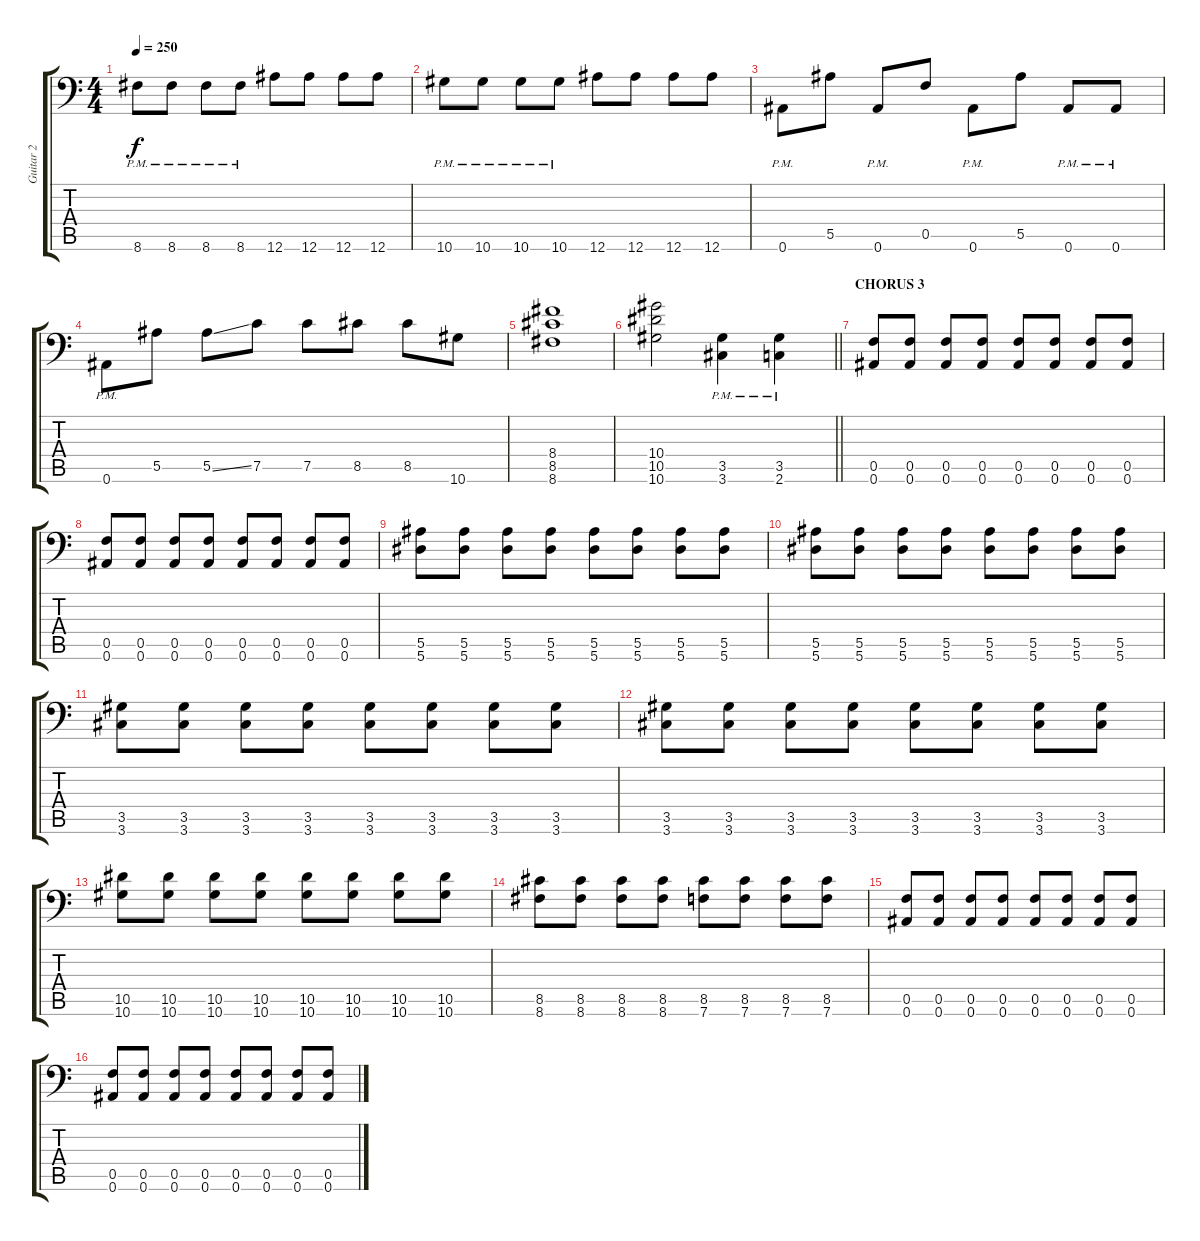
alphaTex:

\track ("Guitar 2" "Guitar 2") {instrument distortionguitar}
\staff {score tabs}
\tuning (C4 G3 Eb3 Bb2 F2 Bb1) {hide}
\ts (4 4)
\tempo 250
\clef f4
\ks c
8.6{pm}.8{dy f} 8.6{pm}.8 8.6{pm}.8 8.6{pm}.8 12.6.8 12.6.8 12.6.8 12.6.8 |
10.6{pm}.8 10.6{pm}.8 10.6{pm}.8 10.6{pm}.8 12.6.8 12.6.8 12.6.8 12.6.8 |
0.6{pm}.8 5.5.8 0.6{pm}.8 0.5.8 0.6{pm}.8 5.5.8 0.6{pm}.8 0.6{pm}.8 |
0.6{pm}.8 5.5.8 5.5{ss}.8 7.5.8 7.5.8 8.5.8 8.5.8 10.6.8 |
(8.4 8.5 8.6).1 |
\barLineRight lightlight
(10.4 10.5 10.6).2 (3.5{pm} 3.6{pm}).4 (3.5{pm} 2.6{pm}).4 |
\section ("" "CHORUS 3")
(0.5 0.6).8 (0.5 0.6).8 (0.5 0.6).8 (0.5 0.6).8 (0.5 0.6).8 (0.5 0.6).8 (0.5 0.6).8 (0.5 0.6).8 |
(0.5 0.6).8 (0.5 0.6).8 (0.5 0.6).8 (0.5 0.6).8 (0.5 0.6).8 (0.5 0.6).8 (0.5 0.6).8 (0.5 0.6).8 |
(5.5 5.6).8 (5.5 5.6).8 (5.5 5.6).8 (5.5 5.6).8 (5.5 5.6).8 (5.5 5.6).8 (5.5 5.6).8 (5.5 5.6).8 |
(5.5 5.6).8 (5.5 5.6).8 (5.5 5.6).8 (5.5 5.6).8 (5.5 5.6).8 (5.5 5.6).8 (5.5 5.6).8 (5.5 5.6).8 |
(3.5 3.6).8 (3.5 3.6).8 (3.5 3.6).8 (3.5 3.6).8 (3.5 3.6).8 (3.5 3.6).8 (3.5 3.6).8 (3.5 3.6).8 |
(3.5 3.6).8 (3.5 3.6).8 (3.5 3.6).8 (3.5 3.6).8 (3.5 3.6).8 (3.5 3.6).8 (3.5 3.6).8 (3.5 3.6).8 |
(10.5 10.6).8 (10.5 10.6).8 (10.5 10.6).8 (10.5 10.6).8 (10.5 10.6).8 (10.5 10.6).8 (10.5 10.6).8 (10.5 10.6).8 |
(8.5 8.6).8 (8.5 8.6).8 (8.5 8.6).8 (8.5 8.6).8 (8.5 7.6).8 (8.5 7.6).8 (8.5 7.6).8 (8.5 7.6).8 |
(0.5 0.6).8 (0.5 0.6).8 (0.5 0.6).8 (0.5 0.6).8 (0.5 0.6).8 (0.5 0.6).8 (0.5 0.6).8 (0.5 0.6).8 |
(0.5 0.6).8 (0.5 0.6).8 (0.5 0.6).8 (0.5 0.6).8 (0.5 0.6).8 (0.5 0.6).8 (0.5 0.6).8 (0.5 0.6).8
